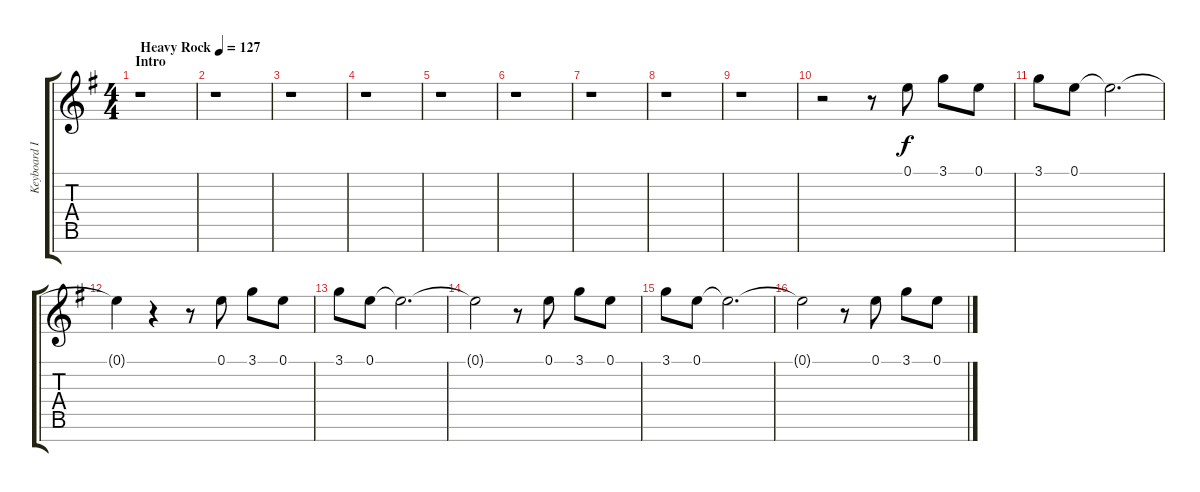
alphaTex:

\track ("Keyboard I" "Keyboard I") {instrument harmonica}
\staff {score tabs}
\tuning (E5 B4 G4 D4 A3 E3 B2) {hide}
\ts (4 4)
\section ("" "Intro")
\tempo (127 "Heavy Rock")
\clef g2
\ks g
r.1{dy f instrument harmonica} |
r.1 |
r.1 |
r.1 |
r.1 |
r.1 |
r.1 |
r.1 |
r.1 |
r.2 r.8 0.1.8 3.1.8 0.1.8 |
3.1.8 0.1.8 0.1{t}.2{d} |
0.1{t}.4 r.4 r.8 0.1.8 3.1.8 0.1.8 |
3.1.8 0.1.8 0.1{t}.2{d} |
0.1{t}.2 r.8 0.1.8 3.1.8 0.1.8 |
3.1.8 0.1.8 0.1{t}.2{d} |
0.1{t}.2 r.8 0.1.8 3.1.8 0.1.8
